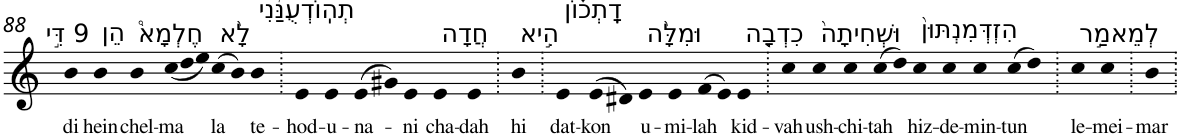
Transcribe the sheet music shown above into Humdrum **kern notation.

**kern	**text
*part1	*part1
*staff1	*staff1
*I"Piano	*
*I'Pno	*
!!LO:PB:g=z
*clefG2	*
*k[]	*
=88	=88
!LO:TX:a:t=9 דִּ֣י	!
!	!LO:LY:b
4b	di
!LO:TX:a:t=הֵן	!
!	!LO:LY:b
4b	hein
!LO:TX:a:t=חֶלְמָא֩	!
!	!LO:LY:b
4b	chel-
*Xtuplet	*
!	!LO:LY:b
(<12cc	-ma
12dd	.
12ee)	.
!LO:TX:a:t=לָ֨א	!
!	!LO:LY:b
(>8cc	la
8b)	.
!LO:TX:a:t=תְהֽוֹדְעֻנַּ֜נִי	!
!	!LO:LY:b
4b	te-
=89.	=89.
!	!LO:LY:b
4e	-hod-
!	!LO:LY:b
4e	-u-
!	!LO:LY:b
(>8e	-na-
8g#X)	.
!	!LO:LY:b
4e	-ni
!LO:TX:a:t=חֲדָה	!
!	!LO:LY:b
4e	cha-
!	!LO:LY:b
4e	-dah
=90.	=90.
!LO:TX:a:t=הִ֣יא	!
!	!LO:LY:b
4b	hi
=91.	=91.
!LO:TX:a:t=דָֽתְכ֗וֹן	!
!	!LO:LY:b
4e	dat-
!	!LO:LY:b
(>8e	-kon
8d#X)	.
!LO:TX:a:t=וּמִלָּ֨ה	!
!	!LO:LY:b
4e	u-
!	!LO:LY:b
4e	-mi-
!	!LO:LY:b
(>8f	-lah
8e)	.
!LO:TX:a:t=כִדְבָ֤ה	!
!	!LO:LY:b
4e	kid-
=92.	=92.
!	!LO:LY:b
4cc	-vah
!LO:TX:a:t=וּשְׁחִיתָה֙	!
!	!LO:LY:b
4cc	ush-
!	!LO:LY:b
4cc	-chi-
!	!LO:LY:b
(>8cc	-tah
8dd)	.
!LO:TX:a:t=הִזְדְּמִנְתּוּן֙	!
!	!LO:LY:b
4cc	hiz-
!	!LO:LY:b
4cc	-de-
!	!LO:LY:b
4cc	-min-
!	!LO:LY:b
(>8cc	-tun
8dd)	.
=93.	=93.
!LO:TX:a:t=לְמֵאמַ֣ר	!
!	!LO:LY:b
4cc	le-
!	!LO:LY:b
4cc	-mei-
=94.	=94.
!	!LO:LY:b
4b	-mar
=.	=.
*-	*-
